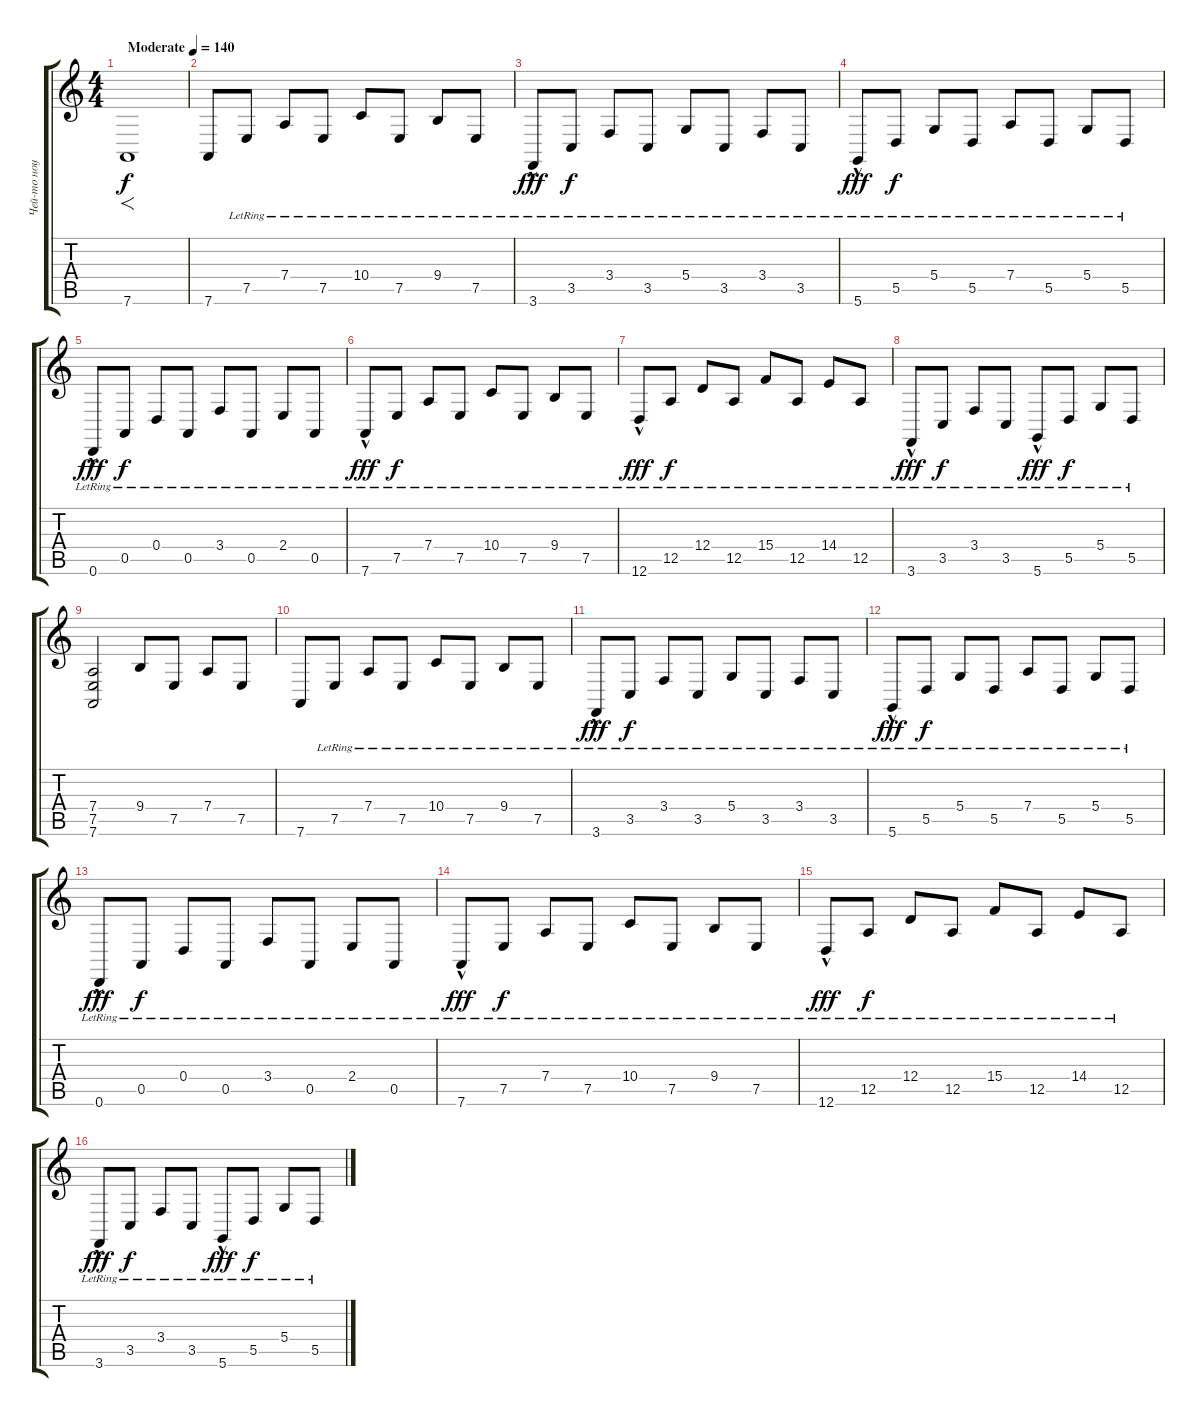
\track ("Чей-то ноут-бук" "Чей-то ноу") {instrument pizzicatostrings}
\staff {score tabs}
\tuning (E4 B3 G3 D3 A2 D2) {hide}
\ts (4 4)
\tempo (140 "Moderate")
\clef g2
\ks c
7.6.1{f dy f instrument pizzicatostrings} |
7.6.8 7.5{lr}.8 7.4{lr}.8 7.5{lr}.8 10.4{lr}.8 7.5{lr}.8 9.4{lr}.8 7.5{lr}.8 |
3.6{hac lr}.8{dy fff} 3.5{lr}.8{dy f} 3.4{lr}.8 3.5{lr}.8 5.4{lr}.8 3.5{lr}.8 3.4{lr}.8 3.5{lr}.8 |
5.6{hac lr}.8{dy fff} 5.5{lr}.8{dy f} 5.4{lr}.8 5.5{lr}.8 7.4{lr}.8 5.5{lr}.8 5.4{lr}.8 5.5{lr}.8 |
0.6{hac lr}.8{dy fff} 0.5{lr}.8{dy f} 0.4{lr}.8 0.5{lr}.8 3.4{lr}.8 0.5{lr}.8 2.4{lr}.8 0.5{lr}.8 |
7.6{hac lr}.8{dy fff} 7.5{lr}.8{dy f} 7.4{lr}.8 7.5{lr}.8 10.4{lr}.8 7.5{lr}.8 9.4{lr}.8 7.5{lr}.8 |
12.6{hac lr}.8{dy fff} 12.5{lr}.8{dy f} 12.4{lr}.8 12.5{lr}.8 15.4{lr}.8 12.5{lr}.8 14.4{lr}.8 12.5{lr}.8 |
3.6{hac lr}.8{dy fff} 3.5{lr}.8{dy f} 3.4{lr}.8 3.5{lr}.8 5.6{hac lr}.8{dy fff} 5.5{lr}.8{dy f} 5.4{lr}.8 5.5{lr}.8 |
(7.4 7.5 7.6).2 9.4.8 7.5.8 7.4.8 7.5.8 |
7.6.8 7.5{lr}.8 7.4{lr}.8 7.5{lr}.8 10.4{lr}.8 7.5{lr}.8 9.4{lr}.8 7.5{lr}.8 |
3.6{hac lr}.8{dy fff} 3.5{lr}.8{dy f} 3.4{lr}.8 3.5{lr}.8 5.4{lr}.8 3.5{lr}.8 3.4{lr}.8 3.5{lr}.8 |
5.6{hac lr}.8{dy fff} 5.5{lr}.8{dy f} 5.4{lr}.8 5.5{lr}.8 7.4{lr}.8 5.5{lr}.8 5.4{lr}.8 5.5{lr}.8 |
0.6{hac lr}.8{dy fff} 0.5{lr}.8{dy f} 0.4{lr}.8 0.5{lr}.8 3.4{lr}.8 0.5{lr}.8 2.4{lr}.8 0.5{lr}.8 |
7.6{hac lr}.8{dy fff} 7.5{lr}.8{dy f} 7.4{lr}.8 7.5{lr}.8 10.4{lr}.8 7.5{lr}.8 9.4{lr}.8 7.5{lr}.8 |
12.6{hac lr}.8{dy fff} 12.5{lr}.8{dy f} 12.4{lr}.8 12.5{lr}.8 15.4{lr}.8 12.5{lr}.8 14.4{lr}.8 12.5{lr}.8 |
3.6{hac lr}.8{dy fff} 3.5{lr}.8{dy f} 3.4{lr}.8 3.5{lr}.8 5.6{hac lr}.8{dy fff} 5.5{lr}.8{dy f} 5.4{lr}.8 5.5{lr}.8
